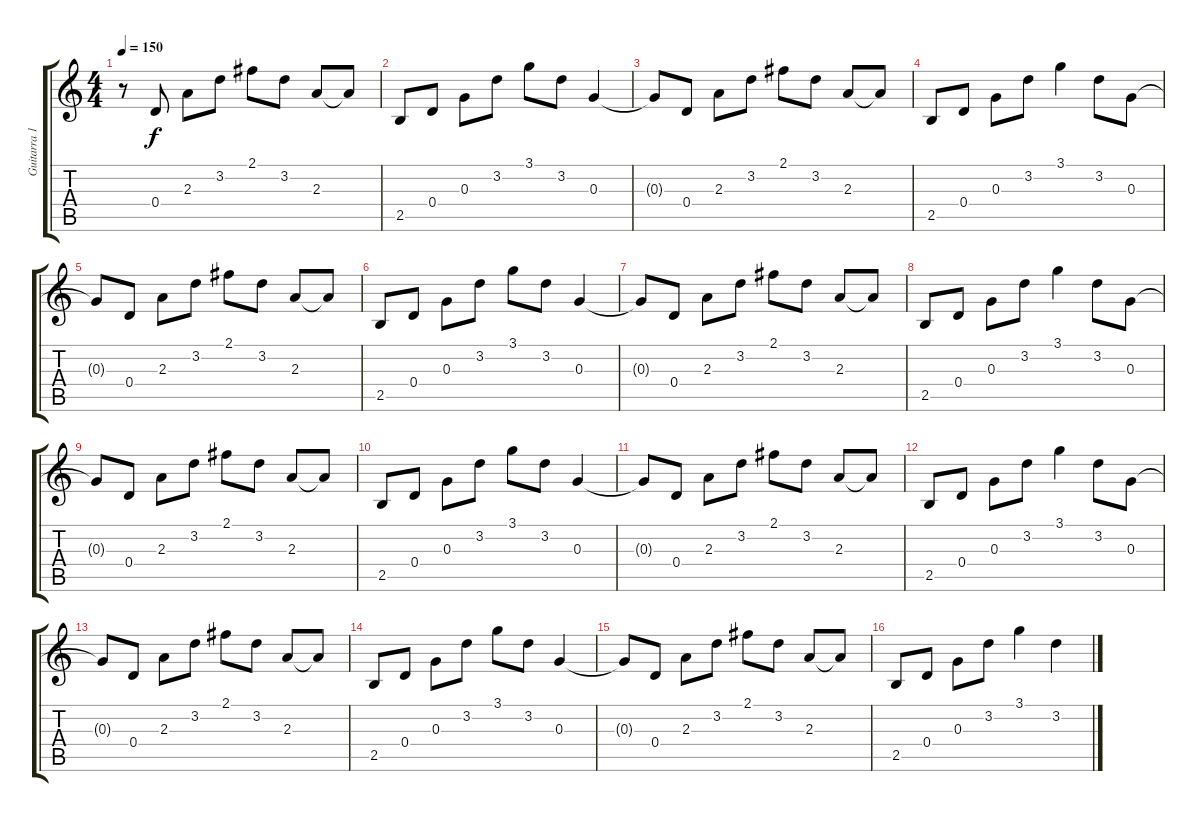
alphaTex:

\track ("Guitarra 1" "Guitarra 1") {instrument acousticguitarnylon}
\staff {score tabs}
\tuning (E4 B3 G3 D3 A2 E2) {hide}
\ts (4 4)
\tempo 150
\tempo 140
\tempo 150
\clef g2
\ks c
r.8{dy f instrument acousticguitarnylon} 0.4.8 2.3.8 3.2.8 2.1.8 3.2.8 2.3.8 2.3{t}.8 |
2.5.8 0.4.8 0.3.8 3.2.8 3.1.8 3.2.8 0.3.4 |
0.3{t}.8 0.4.8 2.3.8 3.2.8 2.1.8 3.2.8 2.3.8 2.3{t}.8 |
2.5.8 0.4.8 0.3.8 3.2.8 3.1.4 3.2.8 0.3.8 |
0.3{t}.8 0.4.8 2.3.8 3.2.8 2.1.8 3.2.8 2.3.8 2.3{t}.8 |
2.5.8 0.4.8 0.3.8 3.2.8 3.1.8 3.2.8 0.3.4 |
0.3{t}.8 0.4.8 2.3.8 3.2.8 2.1.8 3.2.8 2.3.8 2.3{t}.8 |
2.5.8 0.4.8 0.3.8 3.2.8 3.1.4 3.2.8 0.3.8 |
0.3{t}.8 0.4.8 2.3.8 3.2.8 2.1.8 3.2.8 2.3.8 2.3{t}.8 |
2.5.8 0.4.8 0.3.8 3.2.8 3.1.8 3.2.8 0.3.4 |
0.3{t}.8 0.4.8 2.3.8 3.2.8 2.1.8 3.2.8 2.3.8 2.3{t}.8 |
2.5.8 0.4.8 0.3.8 3.2.8 3.1.4 3.2.8 0.3.8 |
0.3{t}.8 0.4.8 2.3.8 3.2.8 2.1.8 3.2.8 2.3.8 2.3{t}.8 |
2.5.8 0.4.8 0.3.8 3.2.8 3.1.8 3.2.8 0.3.4 |
0.3{t}.8 0.4.8 2.3.8 3.2.8 2.1.8 3.2.8 2.3.8 2.3{t}.8 |
2.5.8 0.4.8 0.3.8 3.2.8 3.1.4 3.2.4
